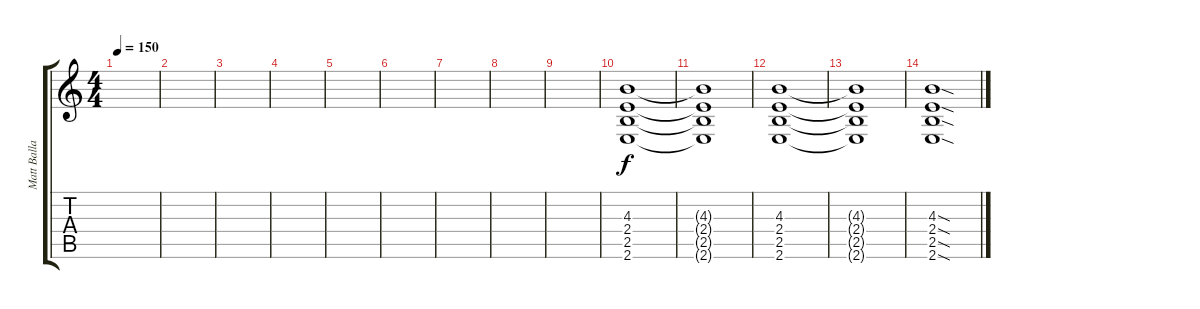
\track ("Matt Ballamy" "Matt Balla") {instrument overdrivenguitar}
\staff {score tabs}
\tuning (E4 B3 G3 D3 A2 D2) {hide}
\ts (4 4)
\tempo 150
\clef g2
\ks c
|
|
|
|
|
|
|
|
|
(4.3 2.4 2.5 2.6).1{instrument distortionguitar} |
(4.3{t} 2.4{t} 2.5{t} 2.6{t}).1 |
(4.3 2.4 2.5 2.6).1 |
(4.3{t} 2.4{t} 2.5{t} 2.6{t}).1 |
(4.3{sod} 2.4{sod} 2.5{sod} 2.6{sod}).1
